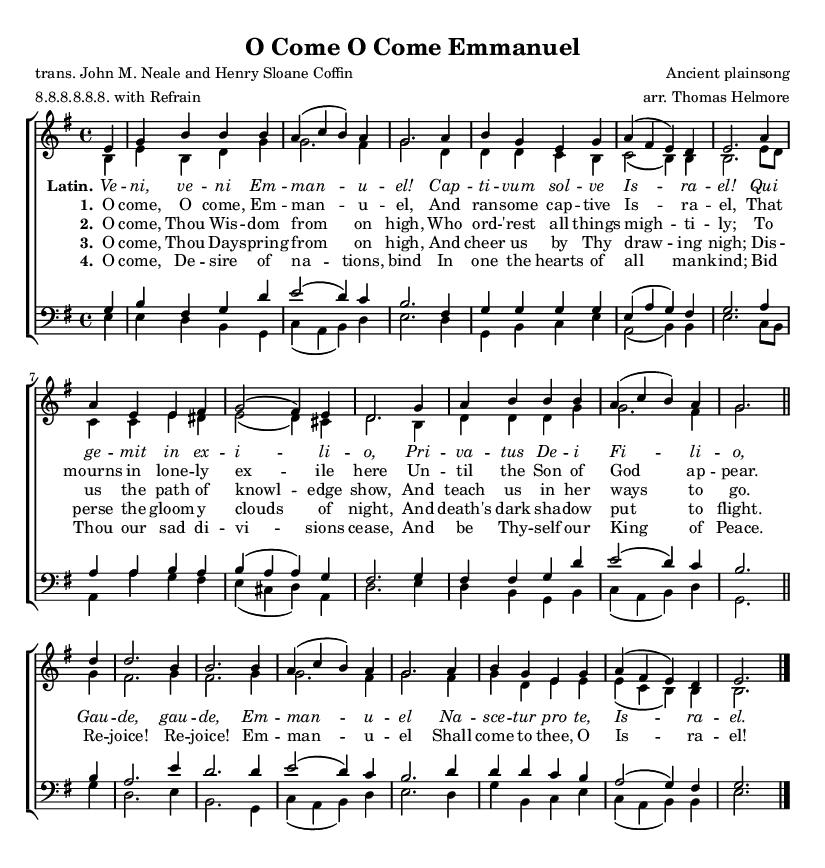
\version "2.14.2"
\header {
  filename = "o_come_o_come.ly"
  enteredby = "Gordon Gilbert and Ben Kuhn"
  composer = "Ancient plainsong"
  arranger = "arr. Thomas Helmore"
  poet = "trans. John M. Neale and Henry Sloane Coffin"
  date=""
  title = "O Come O Come Emmanuel"
  index_as = "Veni, Veni Emmanuel"
  metre = "8.8.8.8.8.8. with Refrain"
  meter = \metre
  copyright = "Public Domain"
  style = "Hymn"
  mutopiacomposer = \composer
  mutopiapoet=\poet
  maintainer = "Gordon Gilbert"
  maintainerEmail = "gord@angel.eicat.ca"
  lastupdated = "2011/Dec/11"
}
\include "header.ly"
global = {
  \preamble
  \key e \minor
  \time 4/4
  \partial 4
  #(set-global-staff-size 13)
}

sop = \context Voice = "sop" {
  \relative c' {
    \voiceOne
    e4 |
    g b b b |
    a( c b) a |
    g2. a4 |
    b g e g |

    a( fis e) d |
    e2. a4 |
    a e e fis |
    g2( fis4) e |

    d2. g4 |
    a b b b |
    a( c b) a |
    g2. \bar "||" \break

    d'4 |
    d2. b4 |
    b2. b4 |
    a( c b) a |
    g2. a4 |
    b g e g |
    a( fis e) d |
    e2. \bar "|."
  }
}

alto = \context Voice = "alto" {
  \relative c' {
    \voiceTwo
    b4 |
    e b d g |
    g2. fis4 |
    g2. d4 |
    d d c b |

    c2(  b4) b |
    b2. e8[ d] |
    c4 c e dis |
    e2( d4) cis |

    d2. b4 |
    d d d g |
    g2. fis4 |
    g2. |

    g4 |
    fis2. g4 |
    fis2. g4 |
    g2. fis4 |
    g2. fis4 |
    g d e e |
    e( c b) b |
    b2.
  }
}

tenor = \context Voice = "tenor" {
  \relative c' {
    \voiceOne
    g4 |
    b fis g d' |
    e2( d4) c |
    b2. fis4 |
    g g g g |

    e( a g) fis |
    g2. a4 |
    a a b a |
    b( a a) g |

    fis2. g4 |
    fis fis g d' |
    e2( d4) c |
    b2. |

    b4 |
    a2. e'4 |
    d2. d4 |
    e2( d4) c |
    b2. d4 |
    d d c b |
    a2( g4) fis |
    g2.
  }
}

bass = \context Voice = "bass" {
  \relative c {
    \voiceTwo
    e4 |
    e d b g |
    c( a b) d |
    e2. d4 |
    g, b c e |

    a,2( b4) b |
    e2. c8[ b] |
    a4 a' g fis |
    e( cis d) a |

    d2. e4 |
    d b g b |
    c( a b) d |
    g,2. |

    g'4 |
    d2. e4 |
    b2. g4 |
    c( a b) d |
    e2. d4 |
    g b, c e |
    c( a b) b |
    e2.
  }
}

latin = \lyricmode {
  \lyricItal
  Ve -- ni, ve -- ni Em -- man -- u -- el!
  Cap -- ti -- vum sol -- ve Is -- ra -- el!
  Qui ge -- mit in ex -- i -- li -- o,
  Pri -- va -- tus De -- i Fi -- li -- o,
  Gau -- de, gau -- de, Em -- man -- u -- el
  Na -- sce -- tur pro te, Is -- ra -- el.
}

stanzaa = \lyricmode {
  O come, O come, Em -- man -- u -- el,
  And ran -- some cap -- tive Is -- ra -- el,
  That mourns in lone -- ly ex -- ile here
  Un -- til the Son of God ap -- pear.
  Re -- joice! Re -- joice! Em -- man -- u -- el
  Shall come to thee, O Is -- ra -- el!
}
stanzab = \lyricmode {
  O come, Thou Wis -- dom from on high,
  Who ord -- 'rest all things migh -- ti -- ly;
  To us the path of knowl -- edge show,
  And teach us in her ways to go.
}
stanzac = \lyricmode {
  O come, Thou Day -- spring from on high,
  And cheer us by Thy draw -- ing nigh;
  Dis -- perse the gloom -- y clouds of night,
  And death's dark sha -- dow put to flight.
}
stanzad = \lyricmode {
  O come, De -- sire of na -- tions, bind
  In one the hearts of all man -- kind;
  Bid Thou our sad di -- vi -- sions cease,
  And be Thy -- self our King of Peace.
}

\score {
  \context ChoirStaff <<
    \unset ChoirStaff.melismaBusyProperties
    \context Staff ="upper"  { \clef "G" <<
      \global
      \sop
      \alto
    >>}

    \lyricsto "sop" \context Lyrics = "stanza-l" {
      \set stanza = "Latin."
      \latin }
    \lyricsto "sop" \context Lyrics = "stanza-1" {
      \set stanza = "1."
      \stanzaa }
    \lyricsto "sop" \context Lyrics = "stanza-2" {
      \set stanza = "2."
      \stanzab }
    \lyricsto "sop" \context Lyrics = "stanza-3" {
      \set stanza = "3."
      \stanzac }
    \lyricsto "sop" \context Lyrics = "stanza-4" {
      \set stanza = "4."
      \stanzad }
                                %	\lyricsto "sop" \context Lyrics = "stanza-6" {
                                %		\set stanza = "6."
                                %			\stanzaf }
    \context Staff = "lower"  { \clef "F"<<
      \global
      \tenor
      \bass
    >>}
  >>
}
